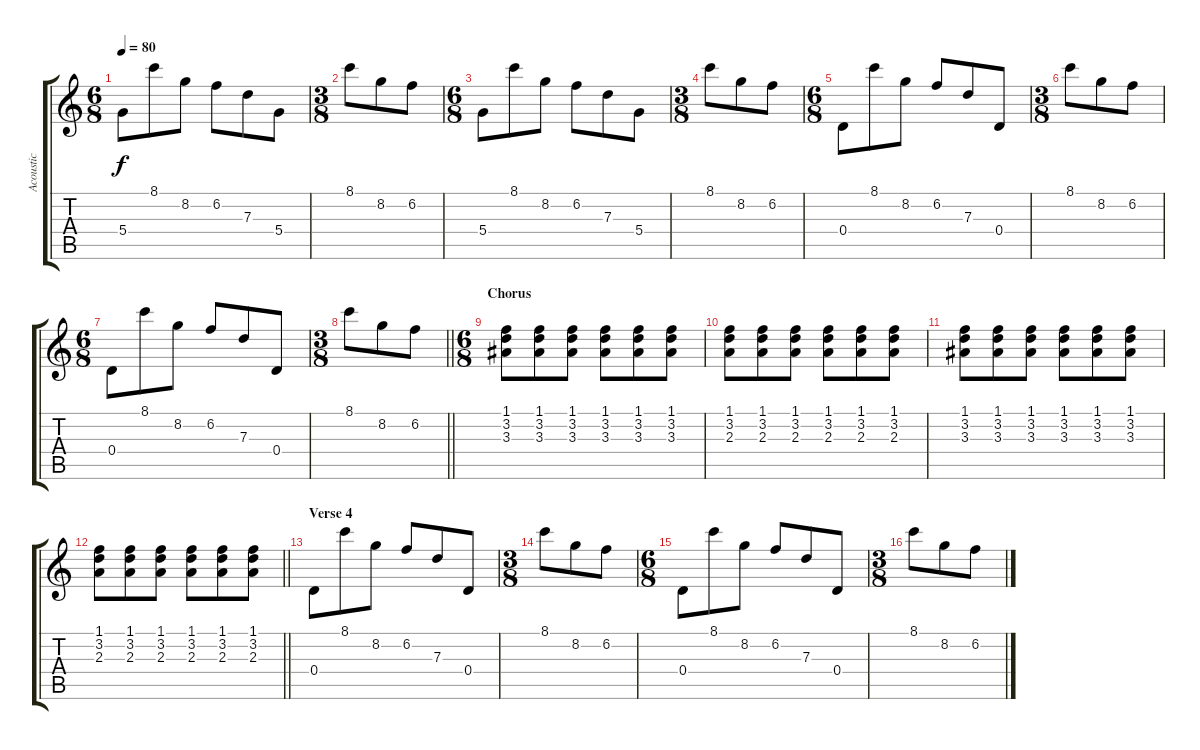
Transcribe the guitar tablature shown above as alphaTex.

\track ("Acoustic" "Acoustic") {instrument acousticguitarsteel}
\staff {score tabs}
\tuning (E4 B3 G3 D3 A2 E2) {hide}
\ts (6 8)
\tempo 80
\clef g2
\ks c
5.4.8{dy f} 8.1.8 8.2.8 6.2.8 7.3.8 5.4.8 |
\ts (3 8)
8.1.8 8.2.8 6.2.8 |
\ts (6 8)
5.4.8 8.1.8 8.2.8 6.2.8 7.3.8 5.4.8 |
\ts (3 8)
8.1.8 8.2.8 6.2.8 |
\ts (6 8)
0.4.8 8.1.8 8.2.8 6.2.8 7.3.8 0.4.8 |
\ts (3 8)
8.1.8 8.2.8 6.2.8 |
\ts (6 8)
0.4.8 8.1.8 8.2.8 6.2.8 7.3.8 0.4.8 |
\ts (3 8)
\barLineRight lightlight
8.1.8 8.2.8 6.2.8 |
\ts (6 8)
\section ("" "Chorus")
(1.1 3.2 3.3).8 (1.1 3.2 3.3).8 (1.1 3.2 3.3).8 (1.1 3.2 3.3).8 (1.1 3.2 3.3).8 (1.1 3.2 3.3).8 |
(1.1 3.2 2.3).8 (1.1 3.2 2.3).8 (1.1 3.2 2.3).8 (1.1 3.2 2.3).8 (1.1 3.2 2.3).8 (1.1 3.2 2.3).8 |
(1.1 3.2 3.3).8 (1.1 3.2 3.3).8 (1.1 3.2 3.3).8 (1.1 3.2 3.3).8 (1.1 3.2 3.3).8 (1.1 3.2 3.3).8 |
\barLineRight lightlight
(1.1 3.2 2.3).8 (1.1 3.2 2.3).8 (1.1 3.2 2.3).8 (1.1 3.2 2.3).8 (1.1 3.2 2.3).8 (1.1 3.2 2.3).8 |
\section ("" "Verse 4")
0.4.8 8.1.8 8.2.8 6.2.8 7.3.8 0.4.8 |
\ts (3 8)
8.1.8 8.2.8 6.2.8 |
\ts (6 8)
0.4.8 8.1.8 8.2.8 6.2.8 7.3.8 0.4.8 |
\ts (3 8)
8.1.8 8.2.8 6.2.8
